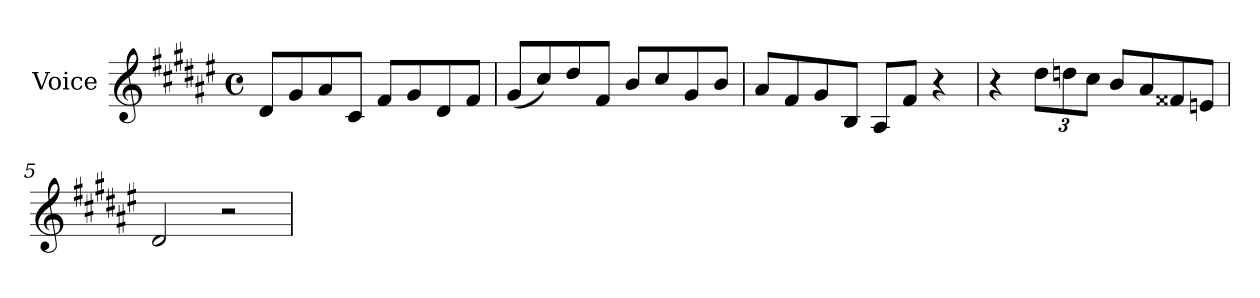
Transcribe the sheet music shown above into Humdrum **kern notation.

**kern
*part1
*staff1
*I"Voice
*I'Voice
*clefG2
*k[f#c#g#d#a#e#]
*M4/4
*met(c)
=1
8d#/L
8g#/
8a#/
8c#/J
8f#/L
8g#/
8d#/
8f#/J
=2
(>8g#/L
8cc#/)
8dd#/
8f#/J
8b/L
8cc#/
8g#/
8b/J
=3
8a#/L
8f#/
8g#/
8B/J
8A#/L
8f#/J
4r
=4
4r
12dd#\L
12ddn\
12cc#\J
8b/L
8a#/
8f##X/
8en/J
=5
2d#/
2rcc
=
*-
